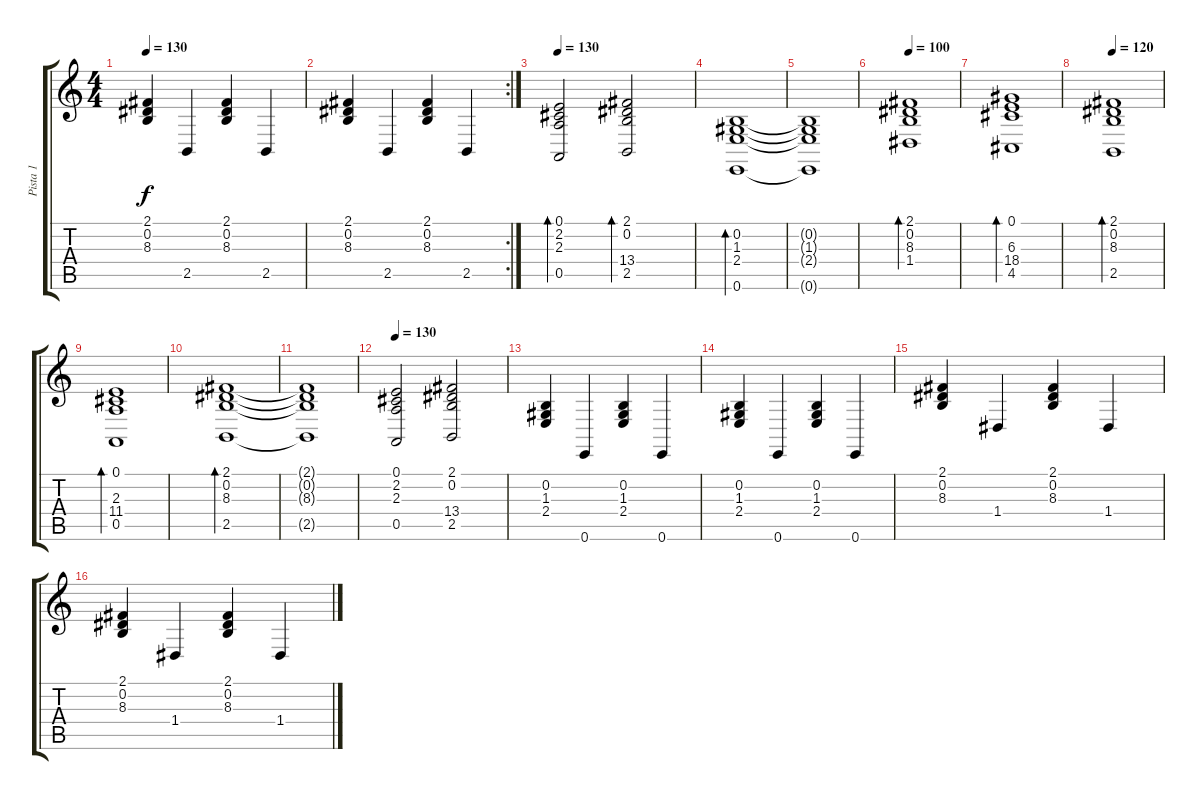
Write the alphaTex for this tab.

\track ("Pista 1" "Pista 1") {instrument acousticgrandpiano}
\staff {score tabs}
\tuning (E4 B3 G3 D3 A2 E2) {hide}
\ts (4 4)
\tempo 130
\clef g2
\ks c
(2.1 0.2 8.3).4{dy f} 2.5.4 (2.1 0.2 8.3).4 2.5.4 |
\rc 2
(2.1 0.2 8.3).4 2.5.4 (2.1 0.2 8.3).4 2.5.4 |
\tempo 130
(0.1 2.2 2.3 0.5).2{bd 480} (2.1 0.2 13.4 2.5).2{bd 480} |
(0.2 1.3 2.4 0.6).1{bd 480} |
(0.2{t} 1.3{t} 2.4{t} 0.6{t}).1 |
\tempo 100
(2.1 0.2 8.3 1.4).1{bd 480} |
(0.1 6.3 18.4 4.5).1{bd 480} |
\tempo 120
(2.1 0.2 8.3 2.5).1{bd 480} |
(0.1 2.3 11.4 0.5).1{bd 480} |
(2.1 0.2 8.3 2.5).1{bd 480} |
(2.1{t} 0.2{t} 8.3{t} 2.5{t}).1 |
\tempo 130
(0.1 2.2 2.3 0.5).2 (2.1 0.2 13.4 2.5).2 |
(0.2 1.3 2.4).4 0.6.4 (0.2 1.3 2.4).4 0.6.4 |
(0.2 1.3 2.4).4 0.6.4 (0.2 1.3 2.4).4 0.6.4 |
(2.1 0.2 8.3).4 1.4.4 (2.1 0.2 8.3).4 1.4.4 |
(2.1 0.2 8.3).4 1.4.4 (2.1 0.2 8.3).4 1.4.4
